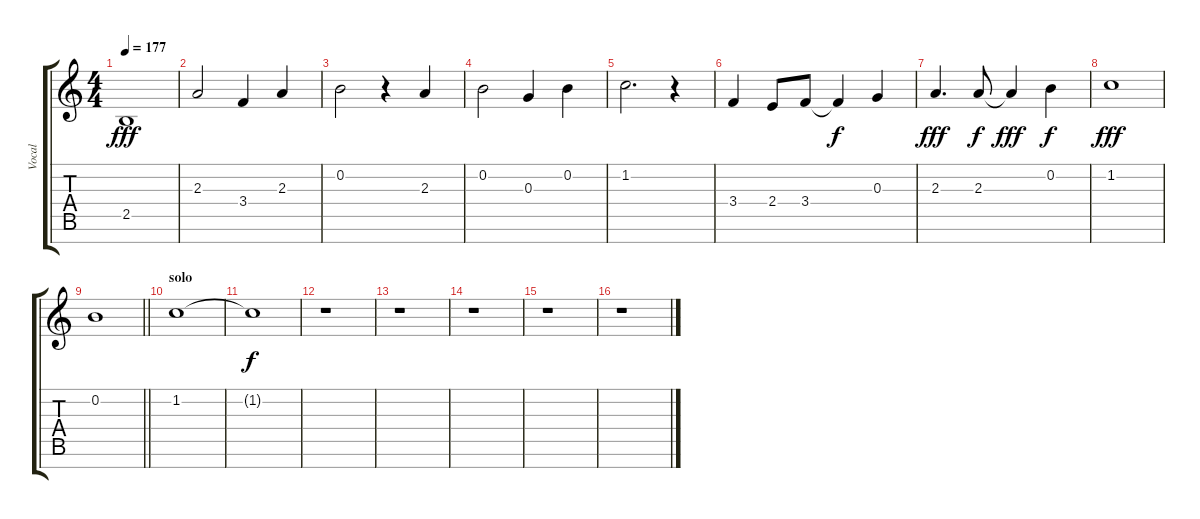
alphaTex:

\track ("Vocal" "Vocal") {instrument voiceoohs}
\staff {score tabs}
\tuning (E5 B4 G4 D4 A3 E3 B2) {hide}
\ts (4 4)
\tempo 177
\clef g2
\ks c
2.5.1{dy fff} |
2.3.2 3.4.4 2.3.4 |
0.2.2 r.4 2.3.4 |
0.2.2 0.3.4 0.2.4 |
1.2.2{d} r.4 |
3.4.4 2.4.8 3.4.8 3.4{t}.4{dy f} 0.3.4 |
2.3.4{d dy fff} 2.3.8{dy f} 2.3{t}.4{dy fff} 0.2.4{dy f} |
1.2.1{dy fff} |
\barLineRight lightlight
0.2.1 |
\section ("" "solo")
1.2.1 |
1.2{t}.1{dy f} |
r.1 |
r.1 |
r.1 |
r.1 |
r.1
